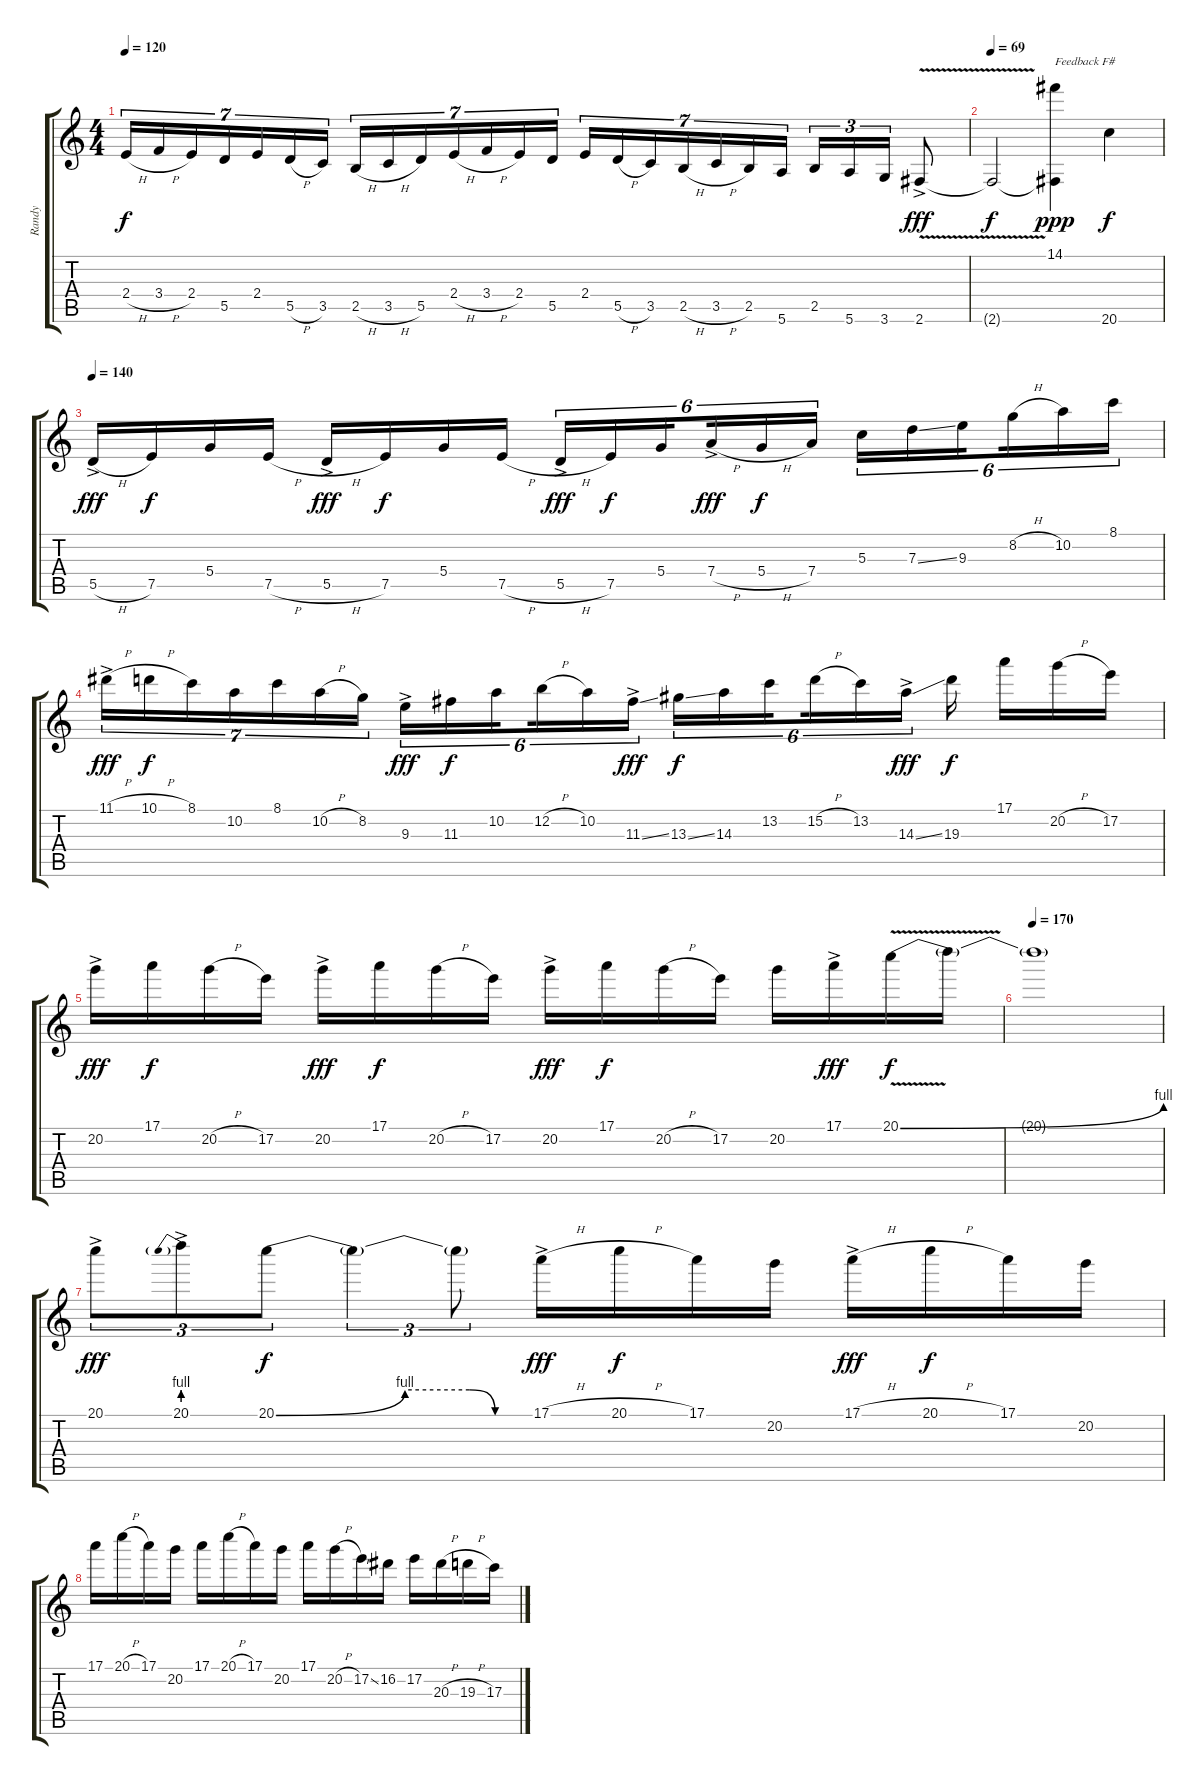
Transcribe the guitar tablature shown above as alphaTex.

\track ("Randy" "Randy") {instrument overdrivenguitar}
\staff {score tabs}
\tuning (E4 B3 G3 D3 A2 E2) {hide}
\ts (4 4)
\tempo 120
\clef g2
\ks c
2.4{h}.16{tu (7 4) dy f} 3.4{h}.16{tu (7 4)} 2.4.16{tu (7 4)} 5.5.16{tu (7 4)} 2.4.16{tu (7 4)} 5.5{h}.16{tu (7 4)} 3.5.16{tu (7 4)} 2.5{h}.16{tu (7 4)} 3.5{h}.16{tu (7 4)} 5.5.16{tu (7 4)} 2.4{h}.16{tu (7 4)} 3.4{h}.16{tu (7 4)} 2.4.16{tu (7 4)} 5.5.16{tu (7 4)} 2.4.16{tu (7 4)} 5.5{h}.16{tu (7 4)} 3.5.16{tu (7 4)} 2.5{h}.16{tu (7 4)} 3.5{h}.16{tu (7 4)} 2.5.16{tu (7 4)} 5.6.16{tu (7 4)} 2.5.16{tu (3 2)} 5.6.16{tu (3 2)} 3.6.16{tu (3 2)} 2.6{v ac}.8{dy fff volume 9} |
\tempo 69
2.6{t}.2{dy f} (14.1 2.6{t}).4{txt "Feedback F#" dy ppp} 20.6.4{dy f volume 16} |
\tempo 140
5.5{h ac}.16{dy fff} 7.5.16{dy f} 5.4.16 7.5{h}.16 5.5{h ac}.16{dy fff} 7.5.16{dy f} 5.4.16 7.5{h}.16 5.5{h ac}.16{tu (6 4) dy fff} 7.5.16{tu (6 4) dy f} 5.4.16{tu (6 4) beam splitsecondary} 7.4{h ac}.16{tu (6 4) dy fff} 5.4{h}.16{tu (6 4) dy f} 7.4.16{tu (6 4)} 5.3.16{tu (6 4)} 7.3{ss}.16{tu (6 4)} 9.3.16{tu (6 4) beam splitsecondary} 8.2{h}.16{tu (6 4)} 10.2.16{tu (6 4)} 8.1.16{tu (6 4)} |
11.1{h ac}.16{tu (7 4) dy fff} 10.1{h}.16{tu (7 4) dy f} 8.1.16{tu (7 4)} 10.2.16{tu (7 4)} 8.1.16{tu (7 4)} 10.2{h}.16{tu (7 4)} 8.2.16{tu (7 4)} 9.3{ac}.16{tu (6 4) dy fff} 11.3.16{tu (6 4) dy f} 10.2.16{tu (6 4) beam splitsecondary} 12.2{h}.16{tu (6 4)} 10.2.16{tu (6 4)} 11.3{ss ac}.16{tu (6 4) dy fff} 13.3{ss}.16{tu (6 4) dy f} 14.3.16{tu (6 4)} 13.2.16{tu (6 4) beam splitsecondary} 15.2{h}.16{tu (6 4)} 13.2.16{tu (6 4)} 14.3{ss ac}.16{tu (6 4) dy fff} 19.3.16{dy f} 17.1.16 20.2{h}.16 17.2.16 |
20.2{ac}.16{dy fff} 17.1.16{dy f} 20.2{h}.16 17.2.16 20.2{ac}.16{dy fff} 17.1.16{dy f} 20.2{h}.16 17.2.16 20.2{ac}.16{dy fff} 17.1.16{dy f} 20.2{h}.16 17.2.16 20.2.16 17.1{ac}.16{dy fff} 20.1{be (bend 0 0 60 4) v}.16{dy f} 20.1{t}.16 |
\tempo 170
20.1{t}.1 |
20.1{ac}.8{tu (3 2) dy fff} 20.1{be (prebend 0 4 60 4) ac}.8{tu (3 2)} 20.1{be (custom 0 0 30 4 45 4 51 0 60 0)}.8{tu (3 2) dy f} 20.1{t}.4{tu (3 2)} 20.1{t}.8{tu (3 2)} 17.1{h ac}.16{dy fff} 20.1{h}.16{dy f} 17.1.16 20.2.16 17.1{h ac}.16{dy fff} 20.1{h}.16{dy f} 17.1.16 20.2.16 |
17.1.16 20.1{h}.16 17.1.16 20.2.16 17.1.16 20.1{h}.16 17.1.16 20.2.16 17.1.16 20.2{h}.16 17.2{ss}.16 16.2.16 17.2.16 20.3{h}.16 19.3{h}.16 17.3{h}.16
